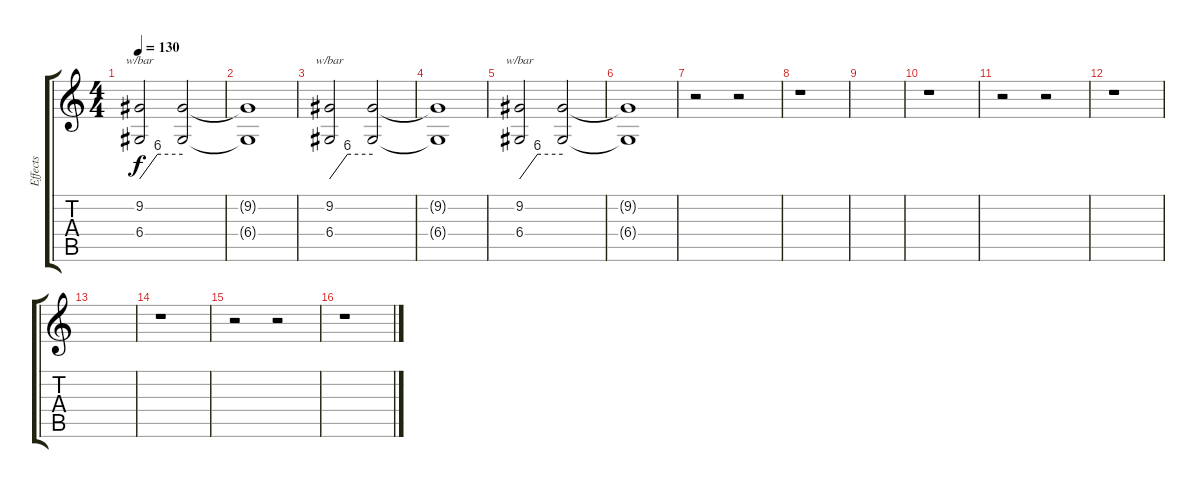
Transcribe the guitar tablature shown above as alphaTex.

\track ("Effects" "Effects") {instrument lead1square}
\staff {score tabs}
\tuning (E4 B3 G3 D3 A2 E2) {hide}
\ts (4 4)
\tempo 130
\clef g2
\ks c
(9.2 6.4).2{tbe (custom default 0 0 25 24 30 24 60 24) dy f instrument lead1square} (9.2{t} 6.4{t}).2 |
(9.2{t} 6.4{t}).1 |
(9.2 6.4).2{tbe (custom default 0 0 25 24 30 24 60 24)} (9.2{t} 6.4{t}).2 |
(9.2{t} 6.4{t}).1 |
(9.2 6.4).2{tbe (custom default 0 0 25 24 30 24 60 24)} (9.2{t} 6.4{t}).2 |
(9.2{t} 6.4{t}).1 |
r.2 r.2 |
r.1 |
|
r.1 |
r.2 r.2 |
r.1 |
|
r.1 |
r.2 r.2 |
r.1
